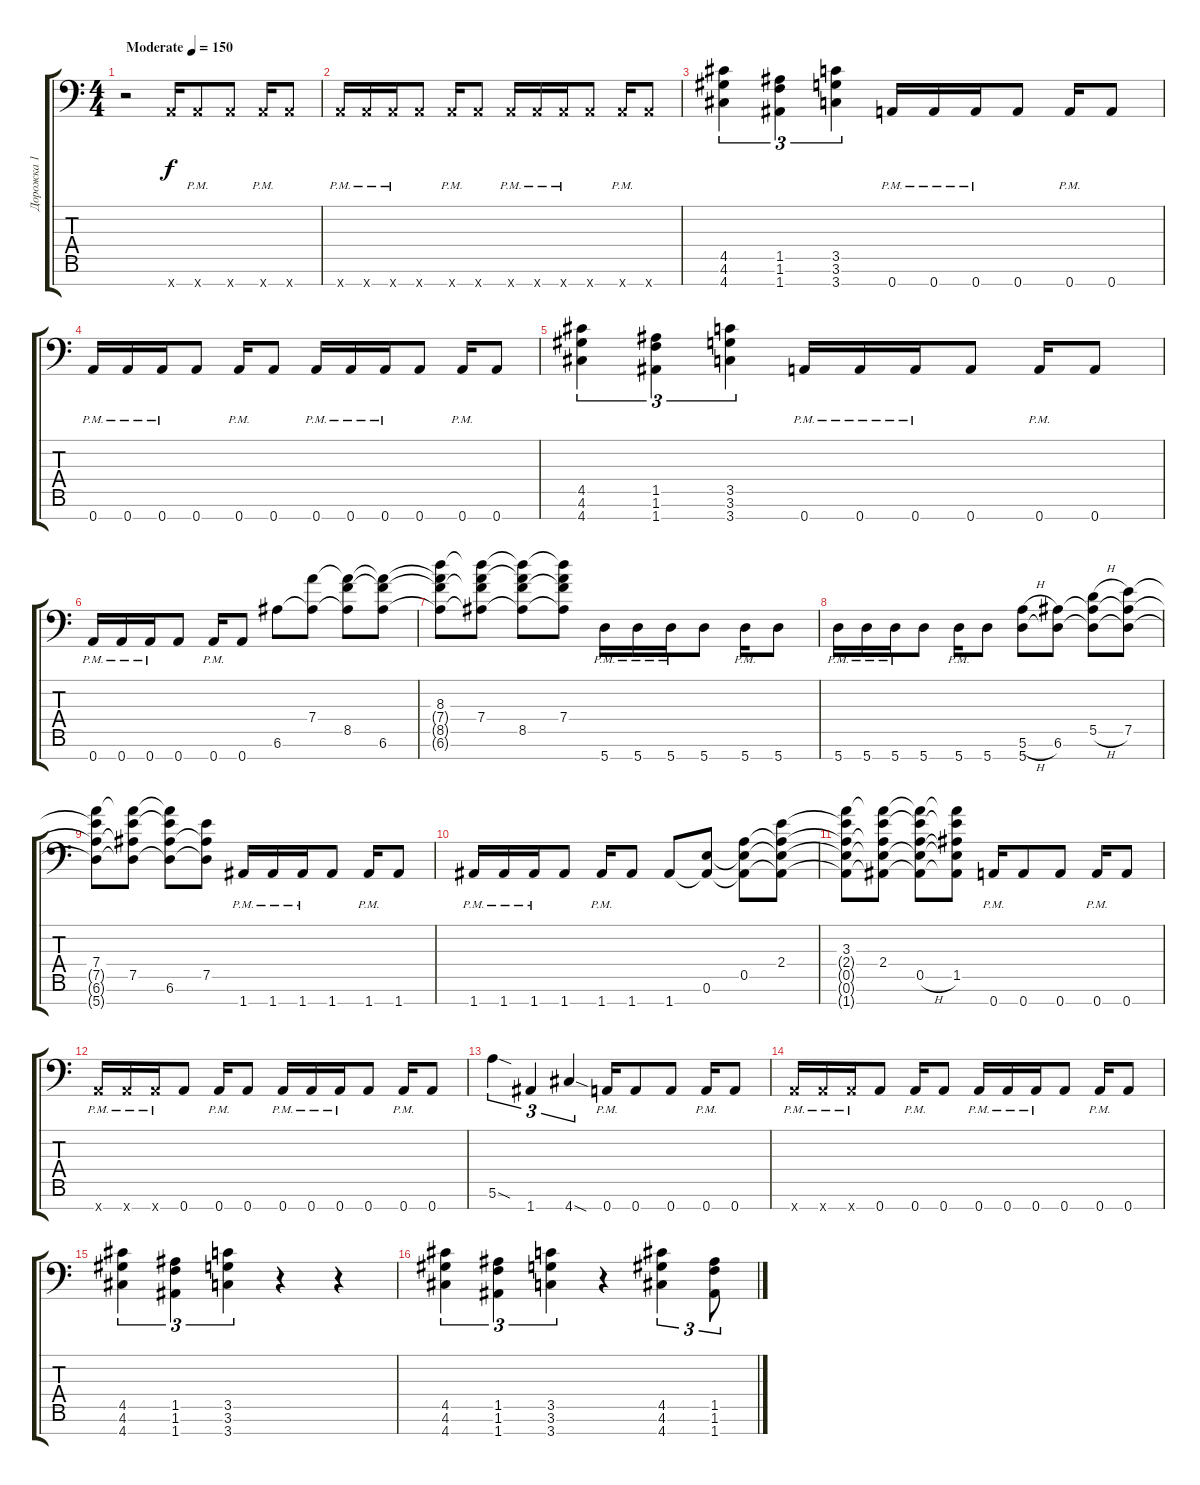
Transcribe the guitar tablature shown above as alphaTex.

\track ("Дорожка 1" "Дорожка 1") {instrument distortionguitar}
\staff {score tabs}
\tuning (E4 B3 Gb3 D3 A2 E2 A1) {hide}
\ts (4 4)
\tempo (150 "Moderate")
\clef f4
\ks c
r.2{dy f instrument distortionguitar} 0.7{x}.16 0.7{pm x}.8 0.7{x}.8 0.7{pm x}.16 0.7{x}.8 |
0.7{pm x}.16 0.7{pm x}.16 0.7{pm x}.16 0.7{x}.8 0.7{pm x}.16 0.7{x}.8 0.7{pm x}.16 0.7{pm x}.16 0.7{pm x}.16 0.7{x}.8 0.7{pm x}.16 0.7{x}.8 |
(4.5 4.6 4.7).4{tu (3 2)} (1.5 1.6 1.7).4{tu (3 2)} (3.5 3.6 3.7).4{tu (3 2)} 0.7{pm}.16 0.7{pm}.16 0.7{pm}.16 0.7.8 0.7{pm}.16 0.7.8 |
0.7{pm}.16 0.7{pm}.16 0.7{pm}.16 0.7.8 0.7{pm}.16 0.7.8 0.7{pm}.16 0.7{pm}.16 0.7{pm}.16 0.7.8 0.7{pm}.16 0.7.8 |
(4.5 4.6 4.7).4{tu (3 2)} (1.5 1.6 1.7).4{tu (3 2)} (3.5 3.6 3.7).4{tu (3 2)} 0.7{pm}.16 0.7{pm}.16 0.7{pm}.16 0.7.8 0.7{pm}.16 0.7.8 |
0.7{pm}.16 0.7{pm}.16 0.7{pm}.16 0.7.8 0.7{pm}.16 0.7.8 6.6.8 (7.4 6.6{t}).8 (7.4{t} 8.5 6.6{t}).8 (7.4{t} 8.5{t} 6.6).8 |
(8.3 7.4{t} 8.5{t} 6.6{t}).8 (8.3{t} 7.4 8.5{t} 6.6{t}).8 (8.3{t} 7.4{t} 8.5 6.6{t}).8 (8.3{t} 7.4 8.5{t} 6.6{t}).8 5.7{pm}.16 5.7{pm}.16 5.7{pm}.16 5.7.8 5.7{pm}.16 5.7.8 |
5.7{pm}.16 5.7{pm}.16 5.7{pm}.16 5.7.8 5.7{pm}.16 5.7.8 (5.6{h} 5.7).8 (6.6 5.7{t}).8 (5.5{h} 6.6{t} 5.7{t}).8 (7.5 6.6{t} 5.7{t}).8 |
(7.4 7.5{t} 6.6{t} 5.7{t}).8 (7.4{t} 7.5 6.6{t} 5.7{t}).8 (7.4{t} 7.5{t} 6.6 5.7{t}).8 (7.5 6.6{t} 5.7{t}).8 1.7{pm}.16 1.7{pm}.16 1.7{pm}.16 1.7.8 1.7{pm}.16 1.7.8 |
1.7{pm}.16 1.7{pm}.16 1.7{pm}.16 1.7.8 1.7{pm}.16 1.7.8 1.7.8 (0.6 1.7{t}).8 (0.5 0.6{t} 1.7{t}).8 (2.4 0.5{t} 0.6{t} 1.7{t}).8 |
(3.3 2.4{t} 0.5{t} 0.6{t} 1.7{t}).8 (3.3{t} 2.4 0.5{t} 0.6{t} 1.7{t}).8 (3.3{t} 2.4{t} 0.5{h} 0.6{t} 1.7{t}).8 (3.3{t} 2.4{t} 1.5 0.6{t} 1.7{t}).8 0.7{pm}.16 0.7.8 0.7.8 0.7{pm}.16 0.7.8 |
0.7{pm x}.16 0.7{pm x}.16 0.7{pm x}.16 0.7.8 0.7{pm}.16 0.7.8 0.7{pm}.16 0.7{pm}.16 0.7{pm}.16 0.7.8 0.7{pm}.16 0.7.8 |
5.6{sod}.4{tu (3 2)} 1.7.4{tu (3 2)} 4.7{sod}.4{tu (3 2)} 0.7{pm}.16 0.7.8 0.7.8 0.7{pm}.16 0.7.8 |
0.7{pm x}.16 0.7{pm x}.16 0.7{pm x}.16 0.7.8 0.7{pm}.16 0.7.8 0.7{pm}.16 0.7{pm}.16 0.7{pm}.16 0.7.8 0.7{pm}.16 0.7.8 |
(4.5 4.6 4.7).4{tu (3 2)} (1.5 1.6 1.7).4{tu (3 2)} (3.5 3.6 3.7).4{tu (3 2)} r.4 r.4 |
(4.5 4.6 4.7).4{tu (3 2)} (1.5 1.6 1.7).4{tu (3 2)} (3.5 3.6 3.7).4{tu (3 2)} r.4 (4.5 4.6 4.7).4{tu (3 2)} (1.5 1.6 1.7).8{tu (3 2)}
